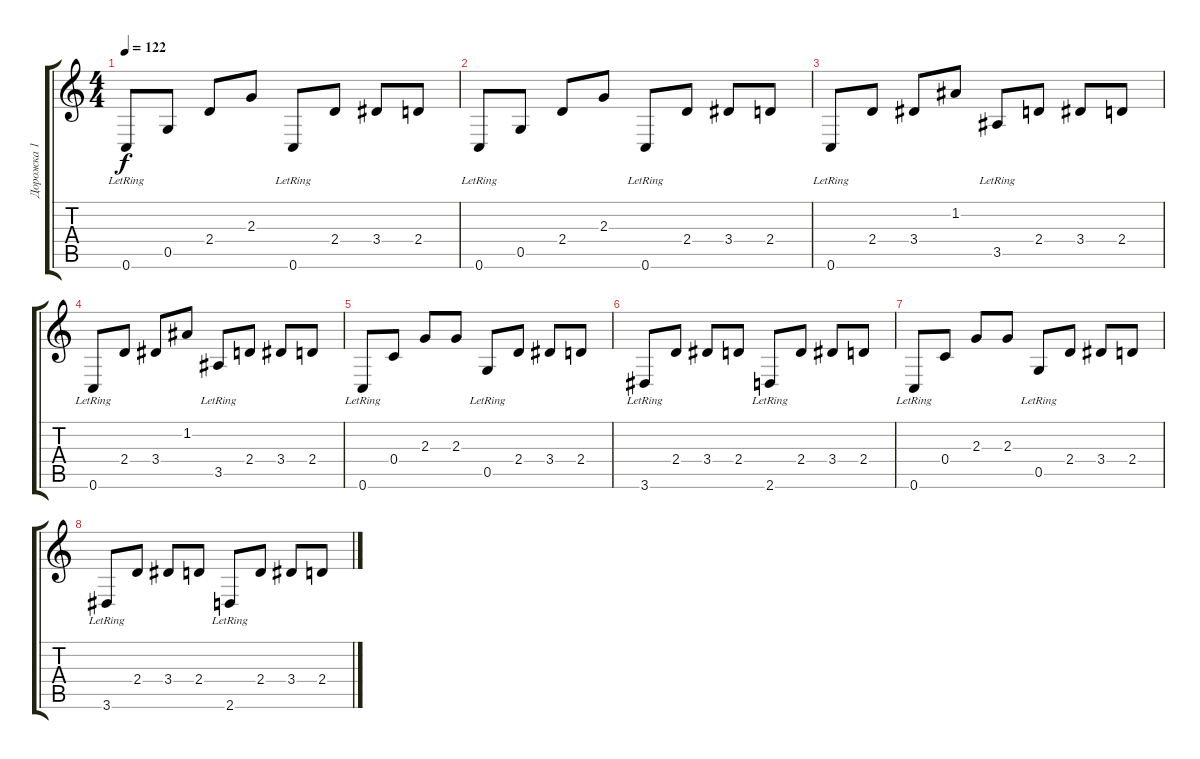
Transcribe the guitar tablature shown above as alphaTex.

\track ("Дорожка 1" "Дорожка 1") {instrument electricguitarclean}
\staff {score tabs}
\tuning (D4 A3 F3 C3 G2 C2) {hide}
\ts (4 4)
\tempo 122
\clef g2
\ks c
0.6{lr}.8{dy f} 0.5.8 2.4.8 2.3.8 0.6{lr}.8 2.4.8 3.4.8 2.4.8 |
0.6{lr}.8 0.5.8 2.4.8 2.3.8 0.6{lr}.8 2.4.8 3.4.8 2.4.8 |
0.6{lr}.8 2.4.8 3.4.8 1.2.8 3.5{lr}.8 2.4.8 3.4.8 2.4.8 |
0.6{lr}.8 2.4.8 3.4.8 1.2.8 3.5{lr}.8 2.4.8 3.4.8 2.4.8 |
0.6{lr}.8 0.4.8 2.3.8 2.3.8 0.5{lr}.8 2.4.8 3.4.8 2.4.8 |
3.6{lr}.8 2.4.8 3.4.8 2.4.8 2.6{lr}.8 2.4.8 3.4.8 2.4.8 |
0.6{lr}.8 0.4.8 2.3.8 2.3.8 0.5{lr}.8 2.4.8 3.4.8 2.4.8 |
3.6{lr}.8 2.4.8 3.4.8 2.4.8 2.6{lr}.8 2.4.8 3.4.8 2.4.8
